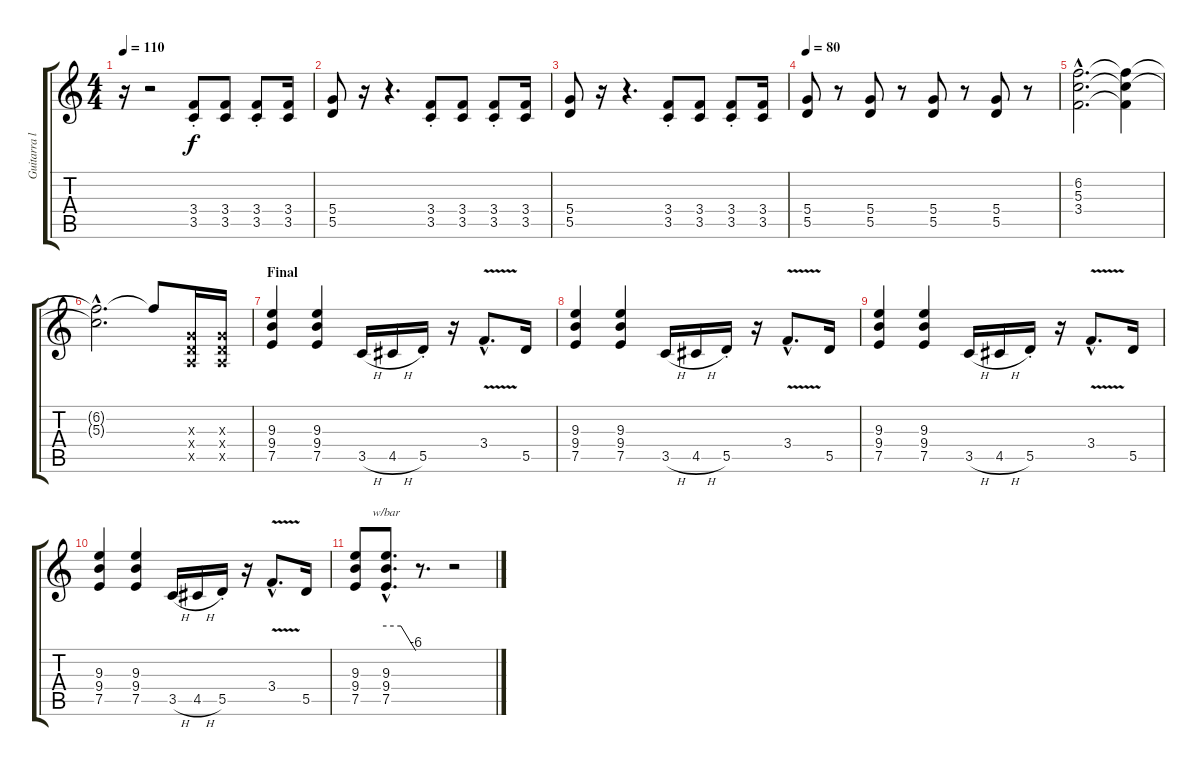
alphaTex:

\track ("Guitarra líder" "Guitarra l") {instrument distortionguitar}
\staff {score tabs}
\tuning (E4 B3 G3 D3 A2 E2) {hide}
\ts (4 4)
\tempo 110
\clef g2
\ks c
r.16{dy f} r.2{volume 14} (3.4{st} 3.5{st}).8 (3.4 3.5).8 (3.4{st} 3.5{st}).8 (3.4 3.5).16 |
(5.4 5.5).8 r.16 r.4{d} (3.4{st} 3.5{st}).8 (3.4 3.5).8 (3.4{st} 3.5{st}).8 (3.4 3.5).16 |
(5.4 5.5).8 r.16 r.4{d} (3.4{st} 3.5{st}).8 (3.4 3.5).8 (3.4{st} 3.5{st}).8 (3.4 3.5).16 |
\tempo 80
(5.4 5.5).8 r.8 (5.4 5.5).8 r.8 (5.4 5.5).8 r.8 (5.4 5.5).8 r.8 |
(6.2{hac} 5.3{hac} 3.4{hac}).2{d} (6.2{t} 5.3{t} 3.4{t}).4{volume 7} |
(6.2{hac t} 5.3{hac t}).2{d} 6.2{t}.8 (0.3{x} 0.4{x} 0.5{x}).16{volume 14} (0.3{x} 0.4{x} 0.5{x}).16 |
\section ("" "Final")
(9.3 9.4 7.5).4 (9.3 9.4 7.5).4 3.5{h}.16 4.5{h}.16 5.5{st}.16 r.16 3.4{v hac}.8{d} 5.5.16 |
(9.3 9.4 7.5).4 (9.3 9.4 7.5).4 3.5{h}.16 4.5{h}.16 5.5{st}.16 r.16 3.4{v hac}.8{d} 5.5.16 |
(9.3 9.4 7.5).4 (9.3 9.4 7.5).4 3.5{h}.16 4.5{h}.16 5.5{st}.16 r.16 3.4{v hac}.8{d} 5.5.16 |
(9.3 9.4 7.5).4 (9.3 9.4 7.5).4 3.5{h}.16 4.5{h}.16 5.5{st}.16 r.16 3.4{v hac}.8{d} 5.5.16 |
(9.3 9.4 7.5).8 (9.3{hac} 9.4{hac} 7.5{hac}).8{d tbe (custom default 0 0 30 0 60 -24)} r.8{d} r.2
